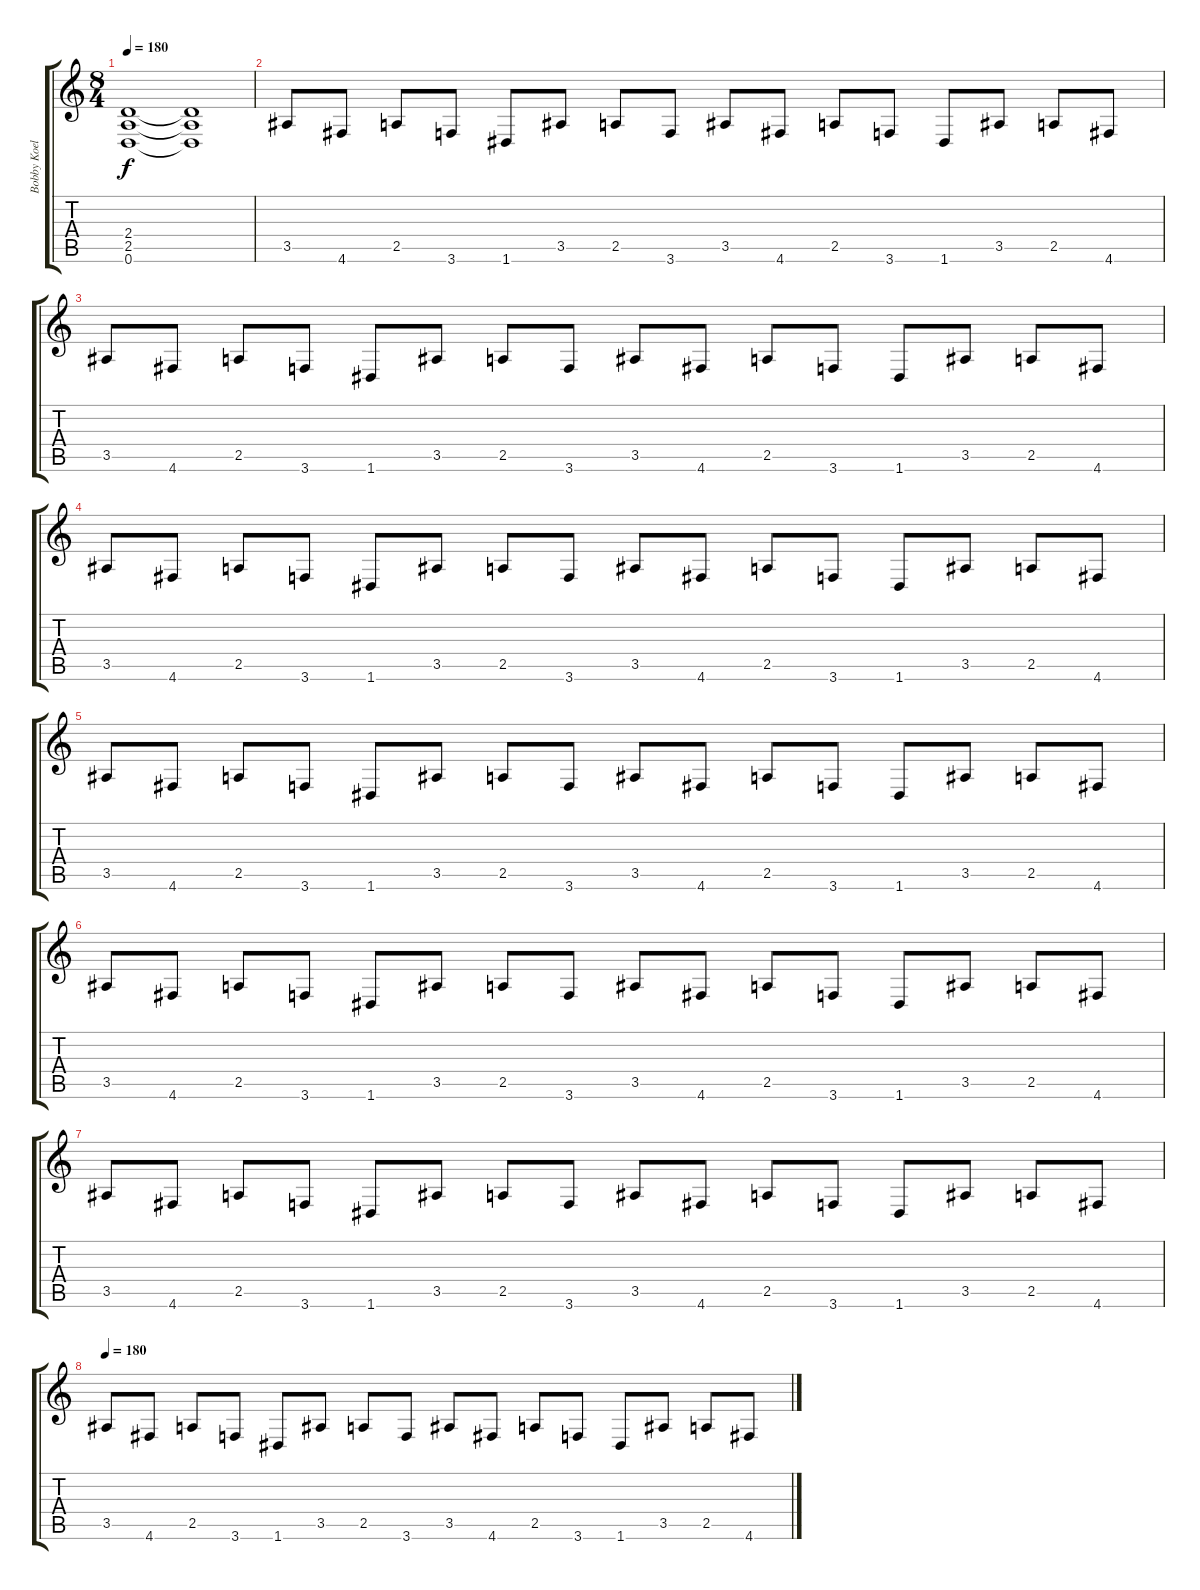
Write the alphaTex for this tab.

\track ("Bobby Koelble" "Bobby Koel") {instrument overdrivenguitar}
\staff {score tabs}
\tuning (D4 A3 F3 C3 G2 D2) {hide}
\ts (8 4)
\tempo 180
\clef g2
\ks c
(2.4 2.5 0.6).1{dy f} (2.4{t} 2.5{t} 0.6{t}).1 |
3.5.8 4.6.8 2.5.8 3.6.8 1.6.8 3.5.8 2.5.8 3.6.8 3.5.8 4.6.8 2.5.8 3.6.8 1.6.8 3.5.8 2.5.8 4.6.8 |
3.5.8 4.6.8 2.5.8 3.6.8 1.6.8 3.5.8 2.5.8 3.6.8 3.5.8 4.6.8 2.5.8 3.6.8 1.6.8 3.5.8 2.5.8 4.6.8 |
3.5.8 4.6.8 2.5.8 3.6.8 1.6.8 3.5.8 2.5.8 3.6.8 3.5.8 4.6.8 2.5.8 3.6.8 1.6.8 3.5.8 2.5.8 4.6.8 |
3.5.8 4.6.8 2.5.8 3.6.8 1.6.8 3.5.8 2.5.8 3.6.8 3.5.8 4.6.8 2.5.8 3.6.8 1.6.8 3.5.8 2.5.8 4.6.8 |
3.5.8 4.6.8 2.5.8 3.6.8 1.6.8 3.5.8 2.5.8 3.6.8 3.5.8 4.6.8 2.5.8 3.6.8 1.6.8 3.5.8 2.5.8 4.6.8 |
3.5.8 4.6.8 2.5.8 3.6.8 1.6.8 3.5.8 2.5.8 3.6.8 3.5.8 4.6.8 2.5.8 3.6.8 1.6.8 3.5.8 2.5.8 4.6.8 |
\tempo 180
3.5.8 4.6.8 2.5.8 3.6.8 1.6.8 3.5.8 2.5.8 3.6.8 3.5.8 4.6.8 2.5.8 3.6.8 1.6.8 3.5.8 2.5.8 4.6.8
